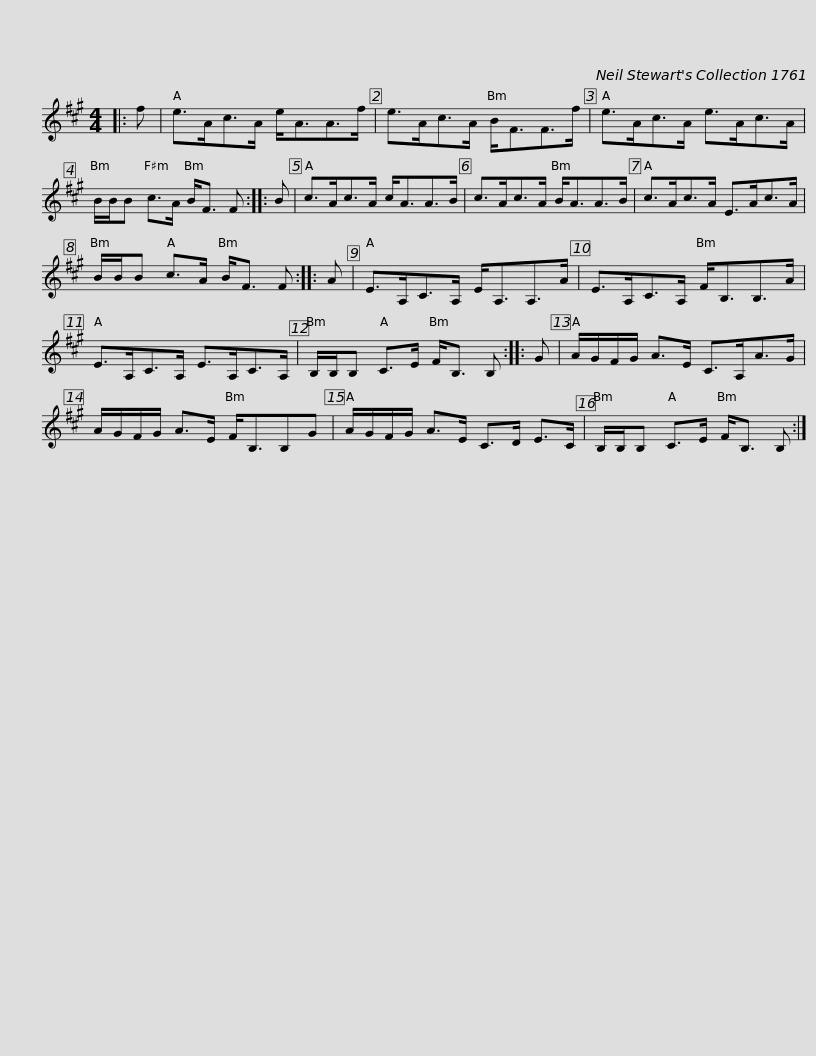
X:1
L:1/8
M:4/4
I:linebreak $
K:A
V:1 treble
V:1
|: f | e>Ac>A e<AA>f | e>Ac>A B<FF>f | e>Ac>A e>Ac>A | B/B/B c>A B<F F ::$ %5
 B | c>Ac>A c<AA>B | c>Ac>A B<AA>B | c>Ac>A E>Ac>A | B/B/B c>A B<F F :: %10
 A |$ E>A,C>A, E<A,A,>A | E>A,C>A, F<B,B,>A | E>A,C>A, E>A,C>A, | B,/B,/B, C>E F<B, B, :: %15
 G |$ A/G/F/G/ A>E C>A,A>G | A/G/F/G/ A>E F<B,B,G | A/G/F/G/ A>E C>D E>C | B,/B,/B, C>E F<B, B, :| %20
